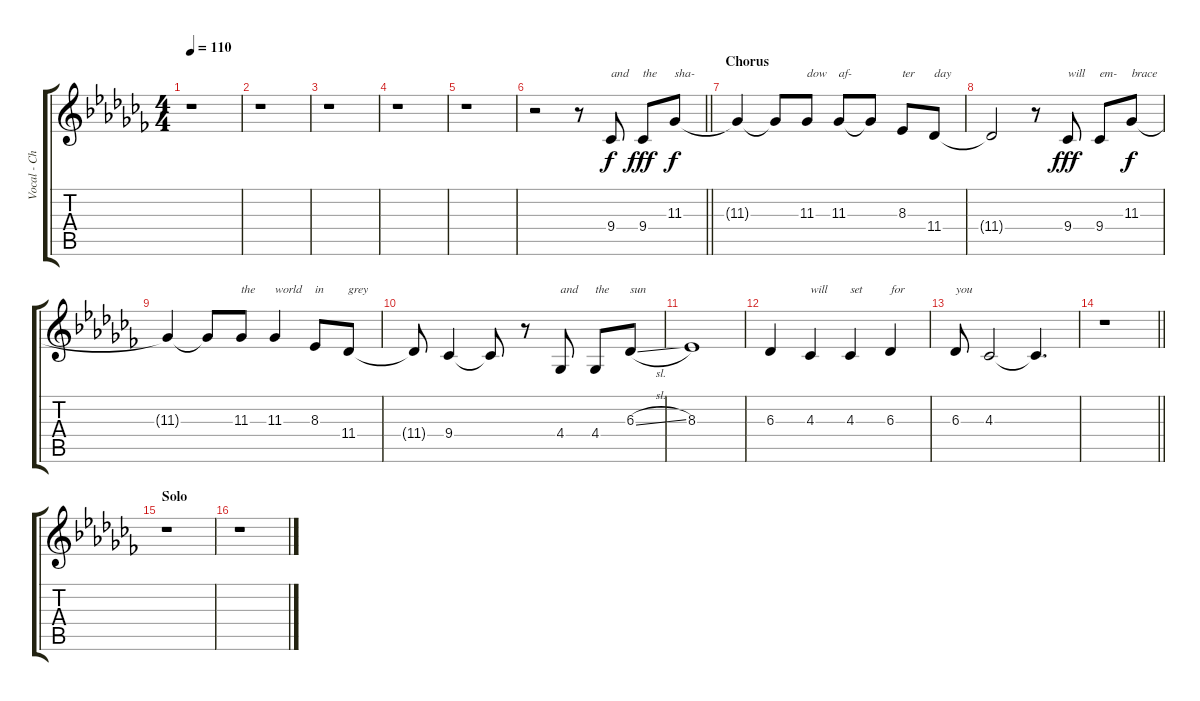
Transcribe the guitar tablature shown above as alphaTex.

\track ("Vocal - Chester Bennington" "Vocal - Ch") {instrument oboe}
\staff {score tabs}
\tuning (E4 B3 G3 D3 A2 E2) {hide}
\ts (4 4)
\tempo 110
\clef g2
\ks abminor
r.1{dy f} |
r.1 |
r.1 |
r.1 |
r.1 |
\barLineRight lightlight
r.2{volume 16} r.8 9.4.8{txt "and"} 9.4.8{txt "the" dy fff} 11.3.8{txt "sha-" dy f} |
\section ("" "Chorus")
11.3{t}.4 11.3{t}.8 11.3.8{txt "dow"} 11.3.8{txt "af-"} 11.3{t}.8 8.3.8{txt "ter"} 11.4.8{txt "day"} |
11.4{t}.2 r.8 9.4.8{txt "will" dy fff} 9.4.8{txt "em-"} 11.3.8{txt "brace" dy f} |
11.3{t}.4 11.3{t}.8 11.3.8{txt "the"} 11.3.4{txt "world"} 8.3.8{txt "in"} 11.4.8{txt "grey"} |
11.4{t}.8 9.4.4 9.4{t}.8 r.8 4.4.8{txt "and"} 4.4.8{txt "the"} 6.3{sl}.8{txt "sun"} |
8.3.1 |
6.3.4 4.3.4{txt "will"} 4.3.4{txt "set"} 6.3.4{txt "for"} |
6.3.8{txt "you"} 4.3.2{volume 6} 4.3{t}.4{d} |
\barLineRight lightlight
r.1 |
\section ("" "Solo")
r.1 |
r.1
